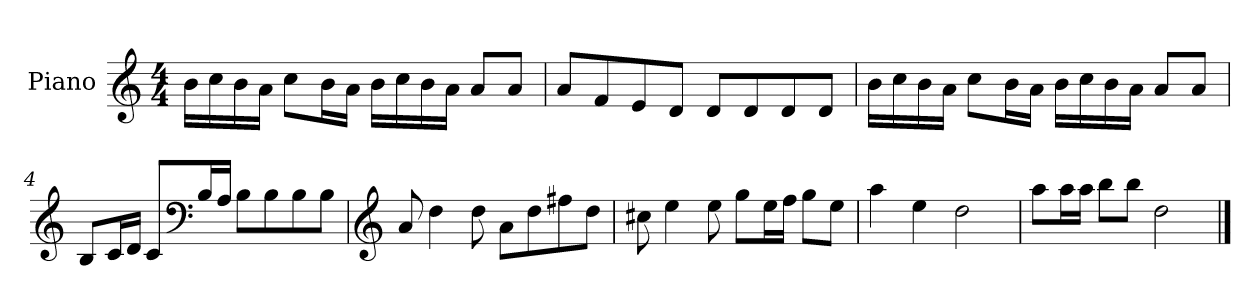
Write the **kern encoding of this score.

**kern
*part1
*staff1
*I"Piano
*I'P-no
*clefG2
*k[]
*M4/4
*MM90
=1
16b\LL
16cc\
16b\
16a\JJ
8cc\L
16b\L
16a\JJ
16b\LL
16cc\
16b\
16a\JJ
8a/L
8a/J
=2
8a/L
8f/
8e/
8d/J
8d/L
8d/
8d/
8d/J
=3
16b\LL
16cc\
16b\
16a\JJ
8cc\L
16b\L
16a\JJ
16b\LL
16cc\
16b\
16a\JJ
8a/L
8a/J
!!LO:LB:g=z
=4
8B/L
16c/L
16d/JJ
8c/L
*clefF4
16B/L
16A/JJ
8B\L
8B\
8B\
8B\J
=5
*clefG2
8a/
4dd\
8dd\
8a\L
8dd\
8ff#X\
8dd\J
=6
8cc#X\
4ee\
8ee\
8gg\L
16ee\L
16ff\JJ
8gg\L
8ee\J
=7
4aa\
4ee\
2dd\
=8
8aa\L
16aa\L
16aa\JJ
8bb\L
8bb\J
2dd\
==
*-
